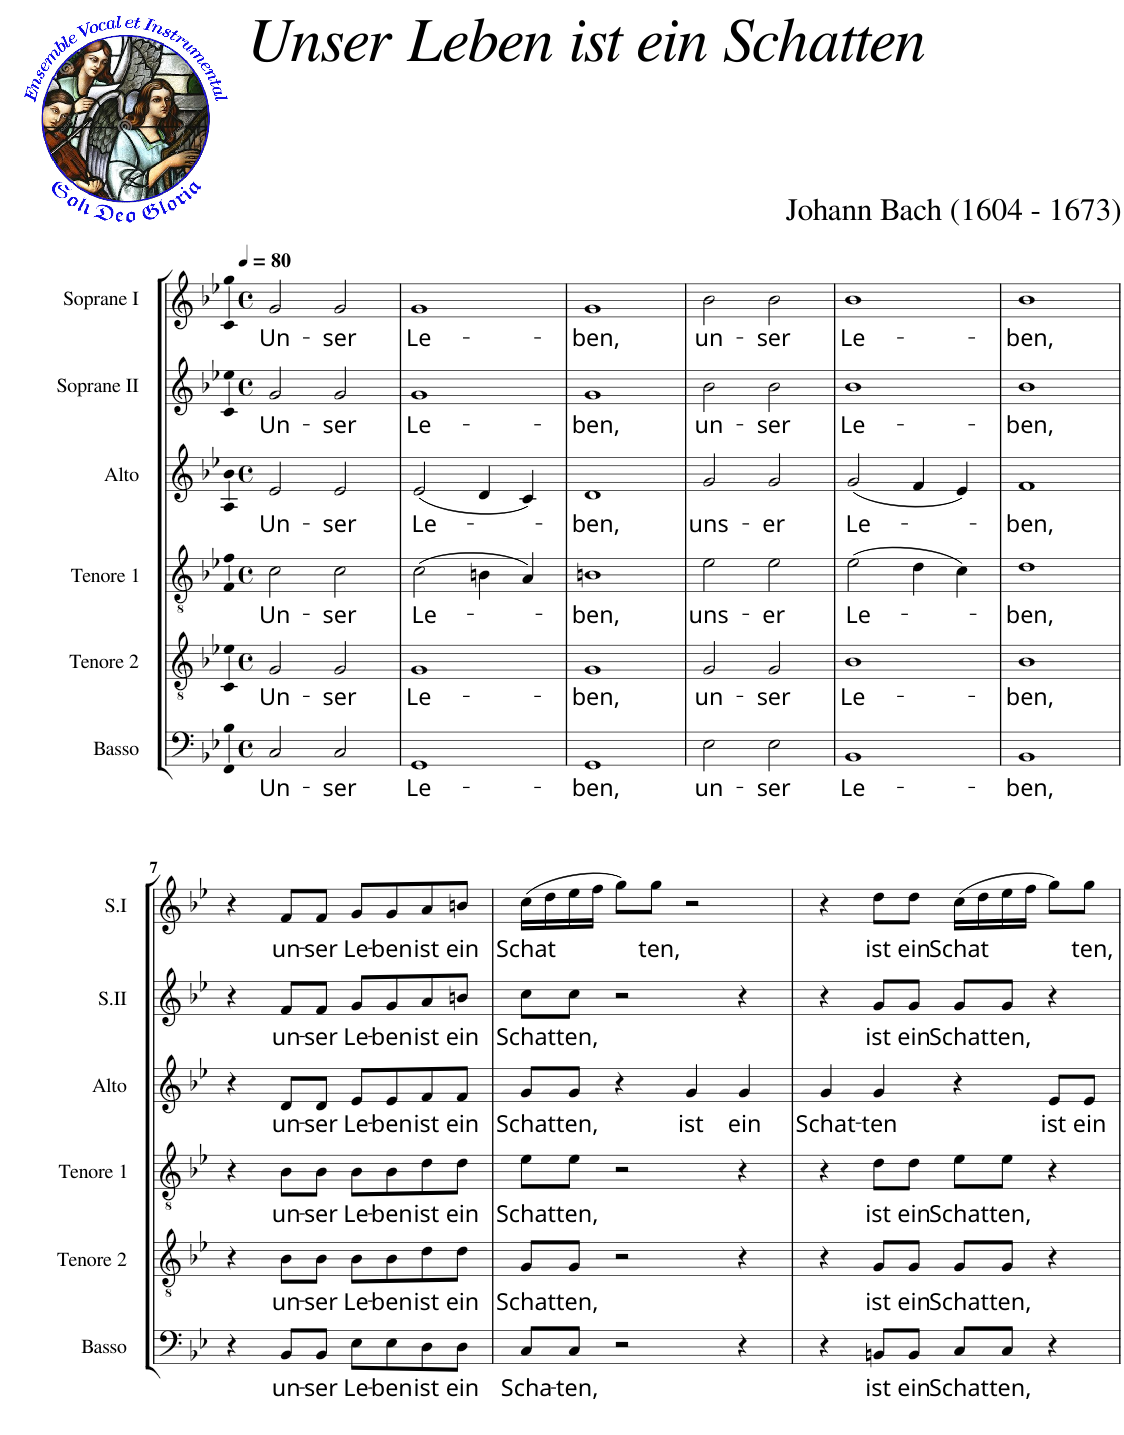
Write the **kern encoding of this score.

**kern	**text	**kern	**text	**kern	**text	**kern	**text	**kern	**text	**kern	**text
*part6	*part6	*part5	*part5	*part4	*part4	*part3	*part3	*part2	*part2	*part1	*part1
*staff6	*staff6	*staff5	*staff5	*staff4	*staff4	*staff3	*staff3	*staff2	*staff2	*staff1	*staff1
*I"Basso	*	*I"Tenore 2	*	*I"Tenore 1	*	*I"Alto	*	*I"Soprane II	*	*I"Soprane I	*
*I'Basso	*	*I'Tenore 2	*	*I'Tenore 1	*	*I'Alto	*	*I'S.II	*	*I'S.I	*
*clefF4	*	*clefGv2	*	*clefGv2	*	*clefG2	*	*clefG2	*	*clefG2	*
*k[b-e-]	*	*k[b-e-]	*	*k[b-e-]	*	*k[b-e-]	*	*k[b-e-]	*	*k[b-e-]	*
*B-:	*	*B-:	*	*B-:	*	*B-:	*	*B-:	*	*B-:	*
*M4/4	*	*M4/4	*	*M4/4	*	*M4/4	*	*M4/4	*	*M4/4	*
*met(c)	*	*met(c)	*	*met(c)	*	*met(c)	*	*met(c)	*	*met(c)	*
*MM80	*	*MM80	*	*MM80	*	*MM80	*	*MM80	*	*MM80	*
=1	=1	=1	=1	=1	=1	=1	=1	=1	=1	=1	=1
!	!LO:LY:b	!	!LO:LY:b	!	!LO:LY:b	!	!LO:LY:b	!	!LO:LY:b	!	!LO:LY:b
2C/	Un-	2G/	Un-	2c\	Un-	2e-/	Un-	2g/	Un-	2g/	Un-
!	!LO:LY:b	!	!LO:LY:b	!	!LO:LY:b	!	!LO:LY:b	!	!LO:LY:b	!	!LO:LY:b
2C/	-ser	2G/	-ser	2c\	-ser	2e-/	-ser	2g/	-ser	2g/	-ser
=2	=2	=2	=2	=2	=2	=2	=2	=2	=2	=2	=2
!	!LO:LY:b	!	!LO:LY:b	!	!LO:LY:b	!	!LO:LY:b	!	!LO:LY:b	!	!LO:LY:b
1GG	Le-	1G	Le-	(>2c\	Le-	(<2e-/	Le-	1g	Le-	1g	Le-
.	.	.	.	4Bn\	.	4d/	.	.	.	.	.
.	.	.	.	4A/)	.	4c/)	.	.	.	.	.
=3	=3	=3	=3	=3	=3	=3	=3	=3	=3	=3	=3
!	!LO:LY:b	!	!LO:LY:b	!	!LO:LY:b	!	!LO:LY:b	!	!LO:LY:b	!	!LO:LY:b
1GG	-ben,	1G	-ben,	1Bn	-ben,	1d	-ben,	1g	-ben,	1g	-ben,
=4	=4	=4	=4	=4	=4	=4	=4	=4	=4	=4	=4
!	!LO:LY:b	!	!LO:LY:b	!	!LO:LY:b	!	!LO:LY:b	!	!LO:LY:b	!	!LO:LY:b
2E-\	un-	2G/	un-	2e-\	uns-	2g/	uns-	2b-\	un-	2b-\	un-
!	!LO:LY:b	!	!LO:LY:b	!	!LO:LY:b	!	!LO:LY:b	!	!LO:LY:b	!	!LO:LY:b
2E-\	-ser	2G/	-ser	2e-\	-er	2g/	-er	2b-\	-ser	2b-\	-ser
=5	=5	=5	=5	=5	=5	=5	=5	=5	=5	=5	=5
!	!LO:LY:b	!	!LO:LY:b	!	!LO:LY:b	!	!LO:LY:b	!	!LO:LY:b	!	!LO:LY:b
1BB-	Le-	1B-	Le-	(>2e-\	Le-	(<2g/	Le-	1b-	Le-	1b-	Le-
.	.	.	.	4d\	.	4f/	.	.	.	.	.
.	.	.	.	4c\)	.	4e-/)	.	.	.	.	.
=6	=6	=6	=6	=6	=6	=6	=6	=6	=6	=6	=6
!	!LO:LY:b	!	!LO:LY:b	!	!LO:LY:b	!	!LO:LY:b	!	!LO:LY:b	!	!LO:LY:b
1BB-	-ben,	1B-	-ben,	1d	-ben,	1f	-ben,	1b-	-ben,	1b-	-ben,
!!LO:LB:g=z
=7	=7	=7	=7	=7	=7	=7	=7	=7	=7	=7	=7
4r	.	4r	.	4r	.	4r	.	4r	.	4r	.
!	!LO:LY:b	!	!LO:LY:b	!	!LO:LY:b	!	!LO:LY:b	!	!LO:LY:b	!	!LO:LY:b
8BB-/L	un-	8B-\L	un-	8B-\L	un-	8d/L	un-	8f/L	un-	8f/L	un-
!	!LO:LY:b	!	!LO:LY:b	!	!LO:LY:b	!	!LO:LY:b	!	!LO:LY:b	!	!LO:LY:b
8BB-/J	-ser	8B-\J	-ser	8B-\J	-ser	8d/J	-ser	8f/J	-ser	8f/J	-ser
!	!LO:LY:b	!	!LO:LY:b	!	!LO:LY:b	!	!LO:LY:b	!	!LO:LY:b	!	!LO:LY:b
8E-\L	Le-	8B-\L	Le-	8B-\L	Le-	8e-/L	Le-	8g/L	Le-	8g/L	Le-
!	!LO:LY:b	!	!LO:LY:b	!	!LO:LY:b	!	!LO:LY:b	!	!LO:LY:b	!	!LO:LY:b
8E-\	-ben	8B-\	-ben	8B-\	-ben	8e-/	-ben	8g/	-ben	8g/	-ben
!	!LO:LY:b	!	!LO:LY:b	!	!LO:LY:b	!	!LO:LY:b	!	!LO:LY:b	!	!LO:LY:b
8D\	ist	8d\	ist	8d\	ist	8f/	ist	8a/	ist	8a/	ist
!	!LO:LY:b	!	!LO:LY:b	!	!LO:LY:b	!	!LO:LY:b	!	!LO:LY:b	!	!LO:LY:b
8D\J	ein	8d\J	ein	8d\J	ein	8f/J	ein	8bn/J	ein	8bn/J	ein
=8	=8	=8	=8	=8	=8	=8	=8	=8	=8	=8	=8
!	!LO:LY:b	!	!LO:LY:b	!	!LO:LY:b	!	!LO:LY:b	!	!LO:LY:b	!	!LO:LY:b
8C/L	Scha-	8G/L	Schat-	8e-\L	Schat-	8g/L	Schat-	8cc\L	Schat-	(16cc\LL	Schat
.	.	.	.	.	.	.	.	.	.	16dd\	.
!	!LO:LY:b	!	!LO:LY:b	!	!LO:LY:b	!	!LO:LY:b	!	!LO:LY:b	!	!
8C/J	-ten,	8G/J	-ten,	8e-\J	-ten,	8g/J	-ten,	8cc\J	-ten,	16ee-\	.
.	.	.	.	.	.	.	.	.	.	16ff\JJ	.
2r	.	2r	.	2r	.	4r	.	2r	.	8gg\L)	.
!	!	!	!	!	!	!	!	!	!	!	!LO:LY:b
.	.	.	.	.	.	.	.	.	.	8gg\J	ten,
!	!	!	!	!	!	!	!LO:LY:b	!	!	!	!
.	.	.	.	.	.	4g/	ist	.	.	2r	.
!	!	!	!	!	!	!	!LO:LY:b	!	!	!	!
4r	.	4r	.	4r	.	4g/	ein	4r	.	.	.
=9	=9	=9	=9	=9	=9	=9	=9	=9	=9	=9	=9
!	!	!	!	!	!	!	!LO:LY:b	!	!	!	!
4r	.	4r	.	4r	.	4g/	Schat-	4r	.	4r	.
!	!LO:LY:b	!	!LO:LY:b	!	!LO:LY:b	!	!LO:LY:b	!	!LO:LY:b	!	!LO:LY:b
8BBn/L	ist	8G/L	ist	8d\L	ist	4g/	-ten	8g/L	ist	8dd\L	ist
!	!LO:LY:b	!	!LO:LY:b	!	!LO:LY:b	!	!	!	!LO:LY:b	!	!LO:LY:b
8BB/J	ein	8G/J	ein	8d\J	ein	.	.	8g/J	ein	8dd\J	ein
!	!LO:LY:b	!	!LO:LY:b	!	!LO:LY:b	!	!	!	!LO:LY:b	!	!LO:LY:b
8C/L	Schat-	8G/L	Schat-	8e-\L	Schat-	4r	.	8g/L	Schat-	(16cc\LL	Schat
.	.	.	.	.	.	.	.	.	.	16dd\	.
!	!LO:LY:b	!	!LO:LY:b	!	!LO:LY:b	!	!	!	!LO:LY:b	!	!
8C/J	-ten,	8G/J	-ten,	8e-\J	-ten,	.	.	8g/J	-ten,	16ee-\	.
.	.	.	.	.	.	.	.	.	.	16ff\JJ	.
!	!	!	!	!	!	!	!LO:LY:b	!	!	!	!
4r	.	4r	.	4r	.	8e-/L	ist	4r	.	8gg\L)	.
!	!	!	!	!	!	!	!LO:LY:b	!	!	!	!LO:LY:b
.	.	.	.	.	.	8e-/J	ein	.	.	8gg\J	ten,
=	=	=	=	=	=	=	=	=	=	=	=
*-	*-	*-	*-	*-	*-	*-	*-	*-	*-	*-	*-
